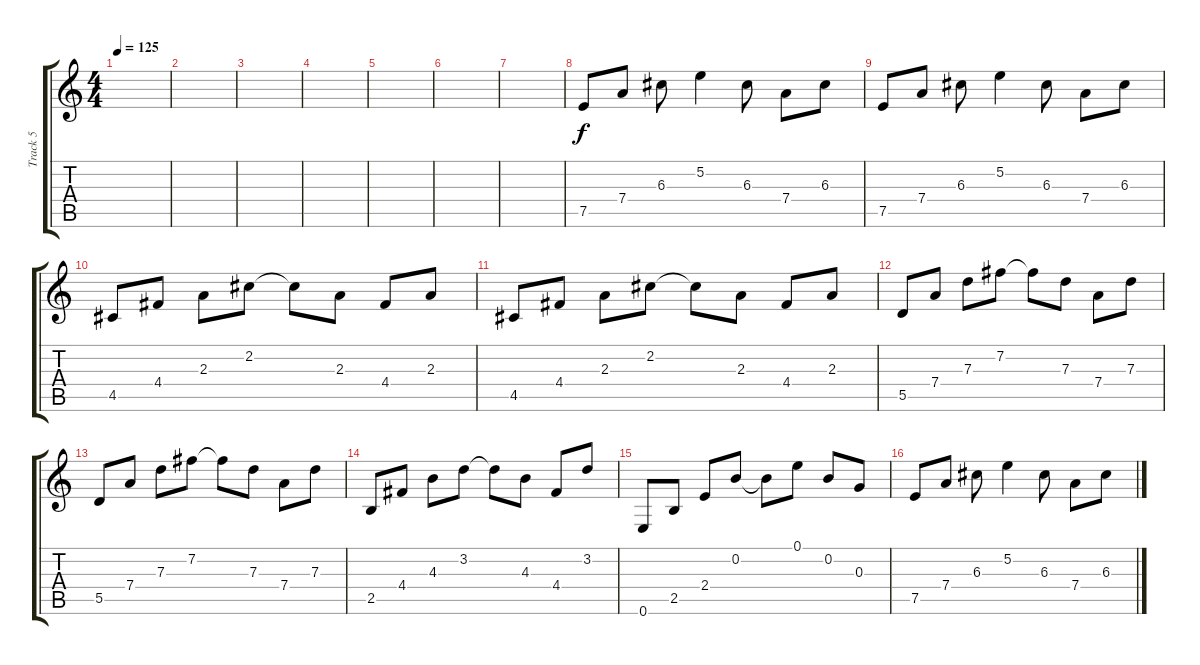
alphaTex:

\track ("Track 5" "Track 5") {instrument acousticguitarsteel}
\staff {score tabs}
\tuning (E4 B3 G3 D3 A2 E2) {hide}
\ts (4 4)
\tempo 125
\clef g2
\ks c
|
|
|
|
|
|
|
7.5.8 7.4.8 6.3.8 5.2.4 6.3.8 7.4.8 6.3.8 |
7.5.8 7.4.8 6.3.8 5.2.4 6.3.8 7.4.8 6.3.8 |
4.5.8 4.4.8 2.3.8 2.2.8 2.2{t}.8 2.3.8 4.4.8 2.3.8 |
4.5.8 4.4.8 2.3.8 2.2.8 2.2{t}.8 2.3.8 4.4.8 2.3.8 |
5.5.8 7.4.8 7.3.8 7.2.8 7.2{t}.8 7.3.8 7.4.8 7.3.8 |
5.5.8 7.4.8 7.3.8 7.2.8 7.2{t}.8 7.3.8 7.4.8 7.3.8 |
2.5.8 4.4.8 4.3.8 3.2.8 3.2{t}.8 4.3.8 4.4.8 3.2.8 |
0.6.8 2.5.8 2.4.8 0.2.8 0.2{t}.8 0.1.8 0.2.8 0.3.8 |
7.5.8 7.4.8 6.3.8 5.2.4 6.3.8 7.4.8 6.3.8
